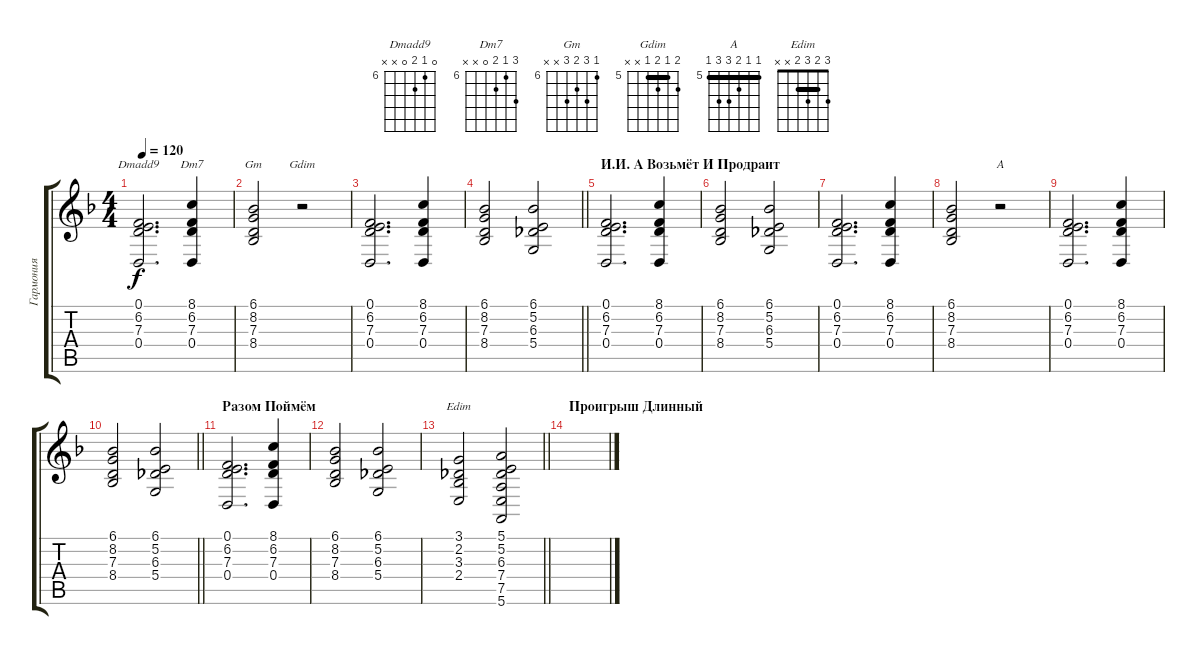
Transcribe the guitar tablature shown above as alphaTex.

\track ("Гармония" "Гармония") {instrument orchestralharp}
\staff {score tabs}
\tuning (E4 B3 G3 D3 A2 E2) {hide}
\chord ("Dmadd9" 0 6 7 0 x x) {firstfret 6}
\chord ("Dm7" 8 6 7 0 x x) {firstfret 6}
\chord ("Gm" 6 8 7 8 x x) {firstfret 6}
\chord ("Gdim" 6 5 6 5 x x) {firstfret 5 barre 5}
\chord ("A" 5 5 6 7 7 5) {firstfret 5 barre 5}
\chord ("Edim" 3 2 3 2 x x) {barre 2}
\ts (4 4)
\tempo 120
\clef g2
\ks dminor
(0.1 6.2 7.3 0.4).2{d ch "Dmadd9" dy f} (8.1 6.2 7.3 0.4).4{ch "Dm7"} |
(6.1 8.2 7.3 8.4).2{ch "Gm"} r.2{ch "Gdim"} |
(0.1 6.2 7.3 0.4).2{d} (8.1 6.2 7.3 0.4).4 |
\barLineRight lightlight
(6.1 8.2 7.3 8.4).2 (6.1 5.2 6.3 5.4).2 |
\section ("" "И.И. А Возьмёт И Продраит")
(0.1 6.2 7.3 0.4).2{d} (8.1 6.2 7.3 0.4).4 |
(6.1 8.2 7.3 8.4).2 (6.1 5.2 6.3 5.4).2 |
(0.1 6.2 7.3 0.4).2{d} (8.1 6.2 7.3 0.4).4 |
(6.1 8.2 7.3 8.4).2 r.2{ch "A"} |
(0.1 6.2 7.3 0.4).2{d} (8.1 6.2 7.3 0.4).4 |
\barLineRight lightlight
(6.1 8.2 7.3 8.4).2 (6.1 5.2 6.3 5.4).2 |
\section ("" "Разом Поймём")
(0.1 6.2 7.3 0.4).2{d} (8.1 6.2 7.3 0.4).4 |
(6.1 8.2 7.3 8.4).2 (6.1 5.2 6.3 5.4).2 |
\barLineRight lightlight
(3.1 2.2 3.3 2.4).2{ch "Edim"} (5.1 5.2 6.3 7.4 7.5 5.6).2 |
\section ("" "Проигрыш Длинный")
